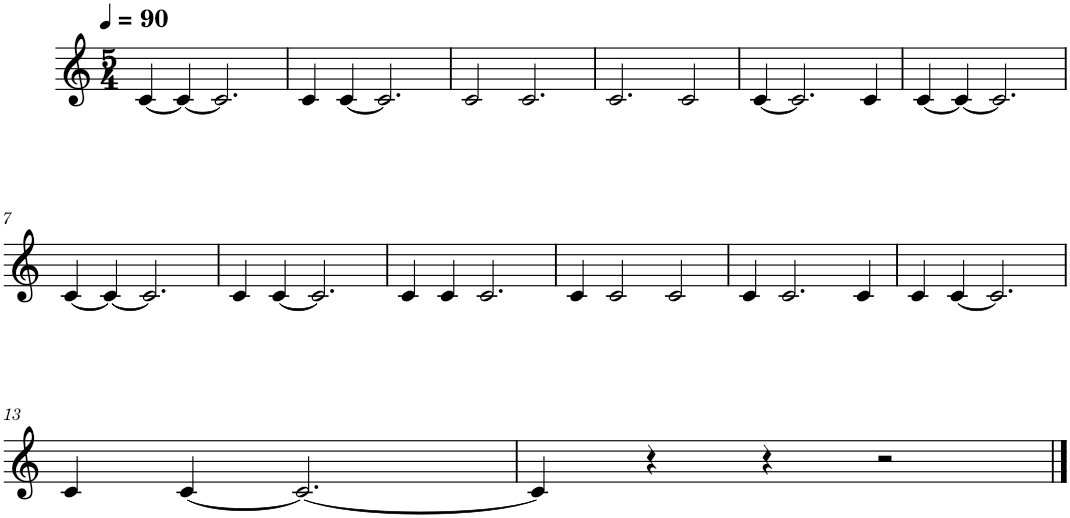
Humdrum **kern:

**kern
*part1
*staff1
*I"Piano
*I'Pno.
*clefG2
*k[]
*M5/4
*MM90
=1
[4c/
4c/_
2.c/]
=2
4c/
[4c/
2.c/]
=3
2c/
2.c/
=4
2.c/
2c/
=5
[4c/
2.c/]
4c/
=6
[4c/
4c/_
2.c/]
!!LO:LB:g=z
=7
[4c/
4c/_
2.c/]
=8
4c/
[4c/
2.c/]
=9
4c/
4c/
2.c/
=10
4c/
2c/
2c/
=11
4c/
2.c/
4c/
=12
4c/
[4c/
2.c/]
!!LO:LB:g=z
=13
4c/
[4c/
2.c/_
=14
4c/]
4r
4r
2r
==
*-
